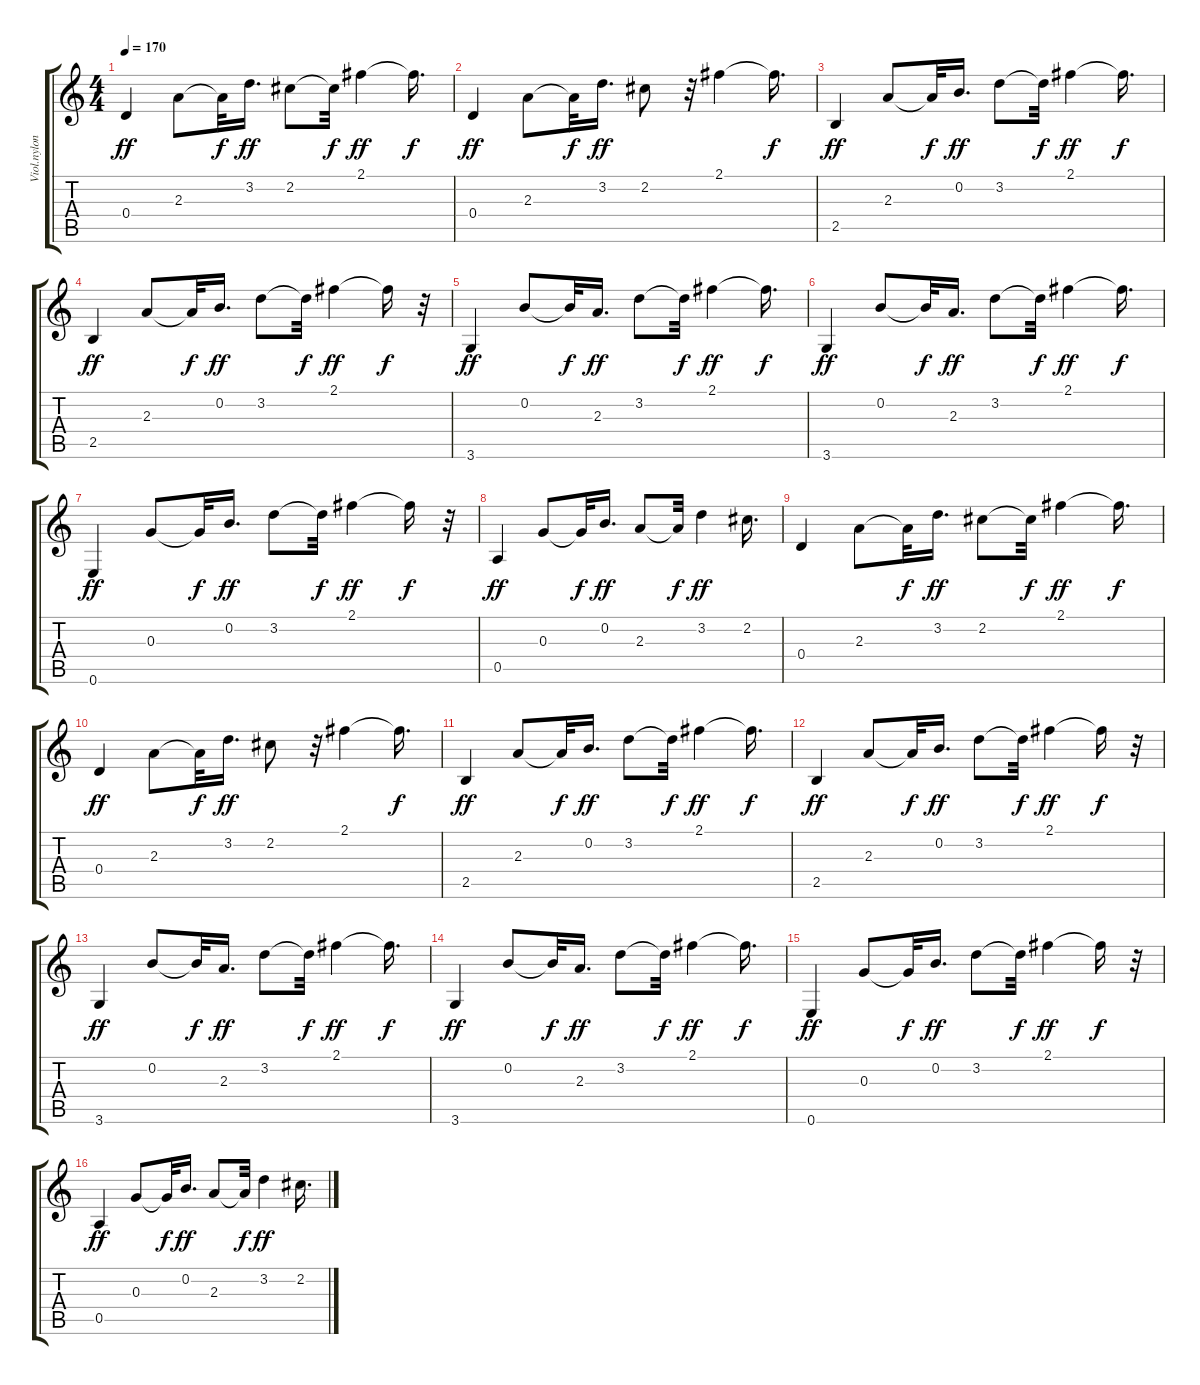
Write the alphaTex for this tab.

\track ("Viol.nylon" "Viol.nylon") {instrument acousticguitarnylon}
\staff {score tabs}
\tuning (E4 B3 G3 D3 A2 E2) {hide}
\ts (4 4)
\tempo 170
\clef g2
\ks c
0.4.4{dy ff} 2.3.8 2.3{t}.32{dy f} 3.2.16{d dy ff} 2.2.8 2.2{t}.32{dy f} 2.1.4{dy ff} 2.1{t}.16{d dy f} |
0.4.4{dy ff} 2.3.8 2.3{t}.32{dy f} 3.2.16{d dy ff} 2.2.8 r.32 2.1.4 2.1{t}.16{d dy f} |
2.5.4{dy ff} 2.3.8 2.3{t}.32{dy f} 0.2.16{d dy ff} 3.2.8 3.2{t}.32{dy f} 2.1.4{dy ff} 2.1{t}.16{d dy f} |
2.5.4{dy ff} 2.3.8 2.3{t}.32{dy f} 0.2.16{d dy ff} 3.2.8 3.2{t}.32{dy f} 2.1.4{dy ff} 2.1{t}.16{dy f} r.32 |
3.6.4{dy ff} 0.2.8 0.2{t}.32{dy f} 2.3.16{d dy ff} 3.2.8 3.2{t}.32{dy f} 2.1.4{dy ff} 2.1{t}.16{d dy f} |
3.6.4{dy ff} 0.2.8 0.2{t}.32{dy f} 2.3.16{d dy ff} 3.2.8 3.2{t}.32{dy f} 2.1.4{dy ff} 2.1{t}.16{d dy f} |
0.6.4{dy ff} 0.3.8 0.3{t}.32{dy f} 0.2.16{d dy ff} 3.2.8 3.2{t}.32{dy f} 2.1.4{dy ff} 2.1{t}.16{dy f} r.32 |
0.5.4{dy ff} 0.3.8 0.3{t}.32{dy f} 0.2.16{d dy ff} 2.3.8 2.3{t}.32{dy f} 3.2.4{dy ff} 2.2.16{d} |
0.4.4 2.3.8 2.3{t}.32{dy f} 3.2.16{d dy ff} 2.2.8 2.2{t}.32{dy f} 2.1.4{dy ff} 2.1{t}.16{d dy f} |
0.4.4{dy ff} 2.3.8 2.3{t}.32{dy f} 3.2.16{d dy ff} 2.2.8 r.32 2.1.4 2.1{t}.16{d dy f} |
2.5.4{dy ff} 2.3.8 2.3{t}.32{dy f} 0.2.16{d dy ff} 3.2.8 3.2{t}.32{dy f} 2.1.4{dy ff} 2.1{t}.16{d dy f} |
2.5.4{dy ff} 2.3.8 2.3{t}.32{dy f} 0.2.16{d dy ff} 3.2.8 3.2{t}.32{dy f} 2.1.4{dy ff} 2.1{t}.16{dy f} r.32 |
3.6.4{dy ff} 0.2.8 0.2{t}.32{dy f} 2.3.16{d dy ff} 3.2.8 3.2{t}.32{dy f} 2.1.4{dy ff} 2.1{t}.16{d dy f} |
3.6.4{dy ff} 0.2.8 0.2{t}.32{dy f} 2.3.16{d dy ff} 3.2.8 3.2{t}.32{dy f} 2.1.4{dy ff} 2.1{t}.16{d dy f} |
0.6.4{dy ff} 0.3.8 0.3{t}.32{dy f} 0.2.16{d dy ff} 3.2.8 3.2{t}.32{dy f} 2.1.4{dy ff} 2.1{t}.16{dy f} r.32 |
0.5.4{dy ff} 0.3.8 0.3{t}.32{dy f} 0.2.16{d dy ff} 2.3.8 2.3{t}.32{dy f} 3.2.4{dy ff} 2.2.16{d}
